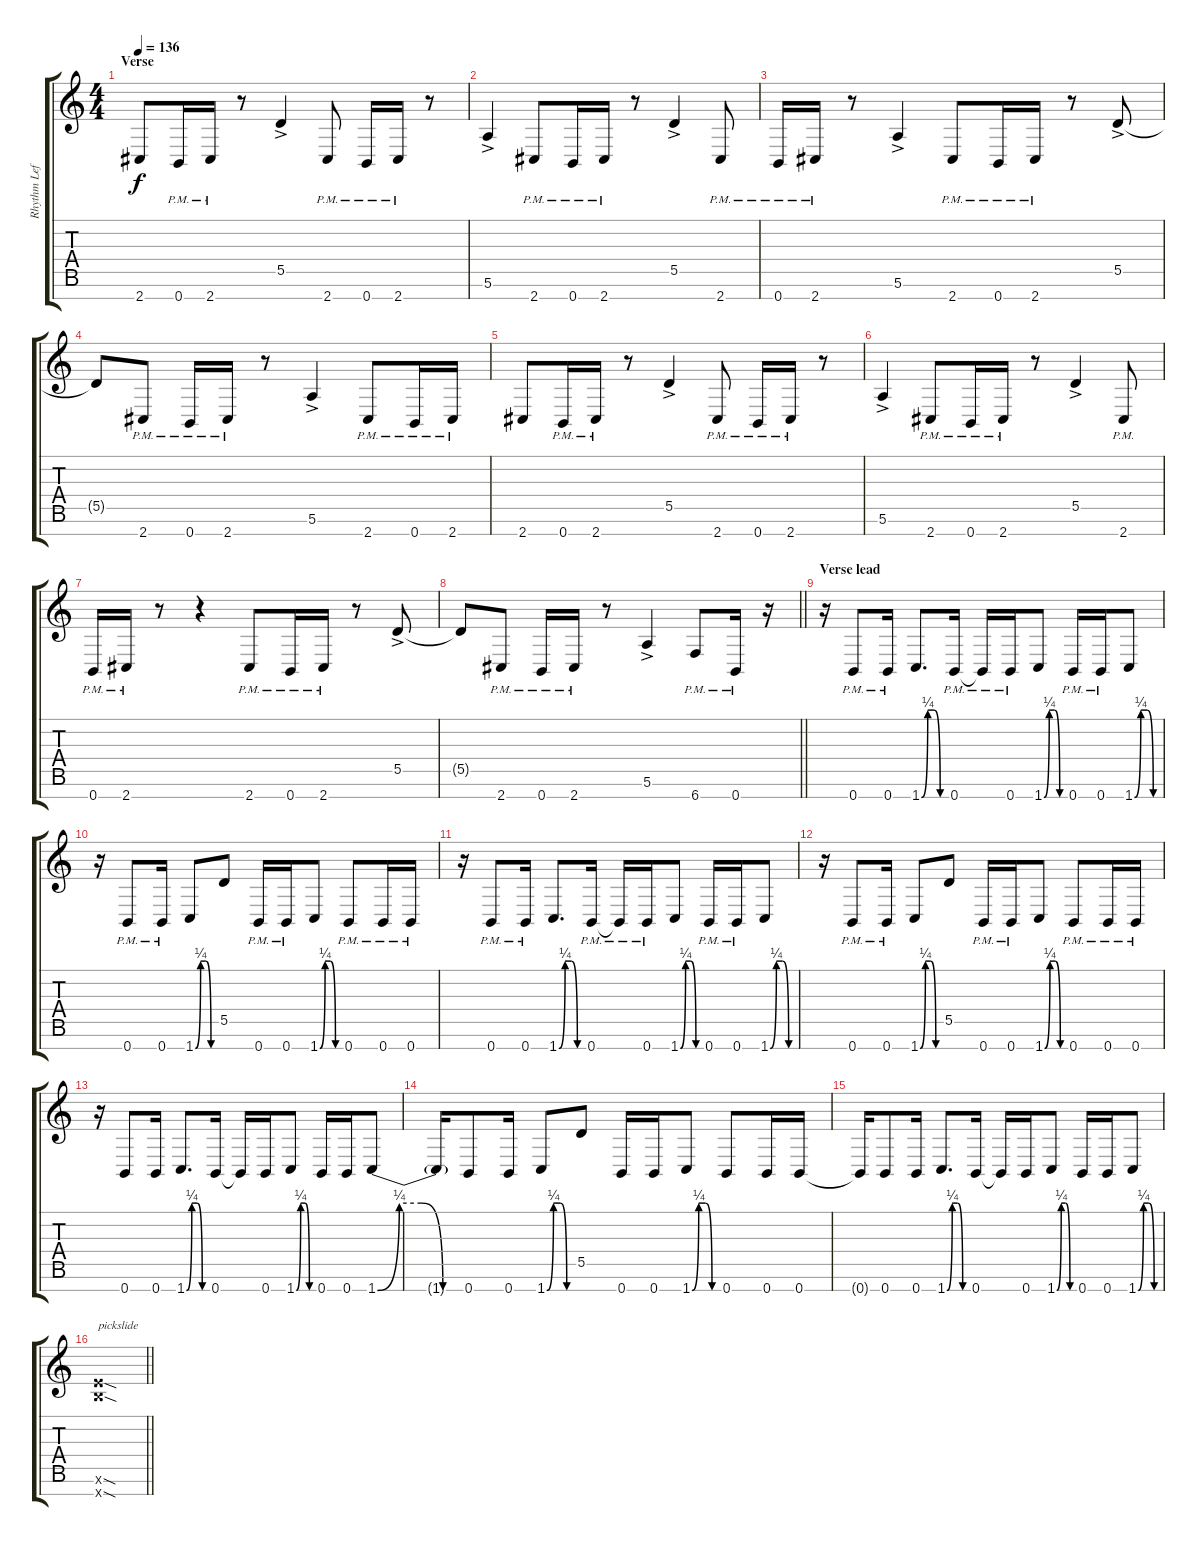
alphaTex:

\track ("Rhythm Left" "Rhythm Lef") {instrument distortionguitar}
\staff {score tabs}
\tuning (E4 B3 G3 D3 A2 E2 B1) {hide}
\ts (4 4)
\section ("" "Verse")
\tempo 136
\clef g2
\ks c
2.7.8{dy f} 0.7{pm}.16 2.7{pm}.16 r.8 5.5{ac}.4 2.7{pm}.8 0.7{pm}.16 2.7{pm}.16 r.8 |
5.6{ac}.4 2.7{pm}.8 0.7{pm}.16 2.7{pm}.16 r.8 5.5{ac}.4 2.7{pm}.8 |
0.7{pm}.16 2.7{pm}.16 r.8 5.6{ac}.4 2.7{pm}.8 0.7{pm}.16 2.7{pm}.16 r.8 5.5{ac}.8 |
5.5{t}.8 2.7{pm}.8 0.7{pm}.16 2.7{pm}.16 r.8 5.6{ac}.4 2.7{pm}.8 0.7{pm}.16 2.7{pm}.16 |
2.7.8 0.7{pm}.16 2.7{pm}.16 r.8 5.5{ac}.4 2.7{pm}.8 0.7{pm}.16 2.7{pm}.16 r.8 |
5.6{ac}.4 2.7{pm}.8 0.7{pm}.16 2.7{pm}.16 r.8 5.5{ac}.4 2.7{pm}.8 |
0.7{pm}.16 2.7{pm}.16 r.8 r.4 2.7{pm}.8 0.7{pm}.16 2.7{pm}.16 r.8 5.5{ac}.8 |
\barLineRight lightlight
5.5{t}.8 2.7{pm}.8 0.7{pm}.16 2.7{pm}.16 r.8 5.6{ac}.4 6.7{pm}.8 0.7{pm}.16 r.16 |
\section ("" "Verse lead")
r.16 0.7{pm}.8 0.7{pm}.16 1.7{be (custom 0 0 15 1 30 1 45 0 60 0)}.8{d} 0.7{pm}.16 0.7{pm t}.16 0.7{pm}.16 1.7{be (custom 0 0 15 1 30 1 45 0 60 0)}.8 0.7{pm}.16 0.7{pm}.16 1.7{be (custom 0 0 15 1 30 1 45 0 60 0)}.8 |
r.16 0.7{pm}.8 0.7{pm}.16 1.7{be (custom 0 0 15 1 30 1 45 0 60 0)}.8 5.5.8 0.7{pm}.16 0.7{pm}.16 1.7{be (custom 0 0 15 1 30 1 45 0 60 0)}.8 0.7{pm}.8 0.7{pm}.16 0.7{pm}.16 |
r.16 0.7{pm}.8 0.7{pm}.16 1.7{be (custom 0 0 15 1 30 1 45 0 60 0)}.8{d} 0.7{pm}.16 0.7{pm t}.16 0.7{pm}.16 1.7{be (custom 0 0 15 1 30 1 45 0 60 0)}.8 0.7{pm}.16 0.7{pm}.16 1.7{be (custom 0 0 15 1 30 1 45 0 60 0)}.8 |
r.16 0.7{pm}.8 0.7{pm}.16 1.7{be (custom 0 0 15 1 30 1 45 0 60 0)}.8 5.5.8 0.7{pm}.16 0.7{pm}.16 1.7{be (custom 0 0 15 1 30 1 45 0 60 0)}.8 0.7{pm}.8 0.7{pm}.16 0.7{pm}.16 |
r.16 0.7.8 0.7.16 1.7{be (custom 0 0 15 1 30 1 45 0 60 0)}.8{d} 0.7.16 0.7{t}.16 0.7.16 1.7{be (custom 0 0 15 1 30 1 45 0 60 0)}.8 0.7.16 0.7.16 1.7{be (custom 0 0 15 1 30 1 45 0 60 0)}.8 |
1.7{t}.16 0.7.8 0.7.16 1.7{be (custom 0 0 15 1 30 1 45 0 60 0)}.8 5.5.8 0.7.16 0.7.16 1.7{be (custom 0 0 15 1 30 1 45 0 60 0)}.8 0.7.8 0.7.16 0.7.16 |
0.7{t}.16 0.7.8 0.7.16 1.7{be (custom 0 0 15 1 30 1 45 0 60 0)}.8{d} 0.7.16 0.7{t}.16 0.7.16 1.7{be (custom 0 0 15 1 30 1 45 0 60 0)}.8 0.7.16 0.7.16 1.7{be (custom 0 0 15 1 30 1 45 0 60 0)}.8 |
\barLineRight lightlight
(12.6{sod x} 12.7{sod x}).1{txt "pickslide"}
